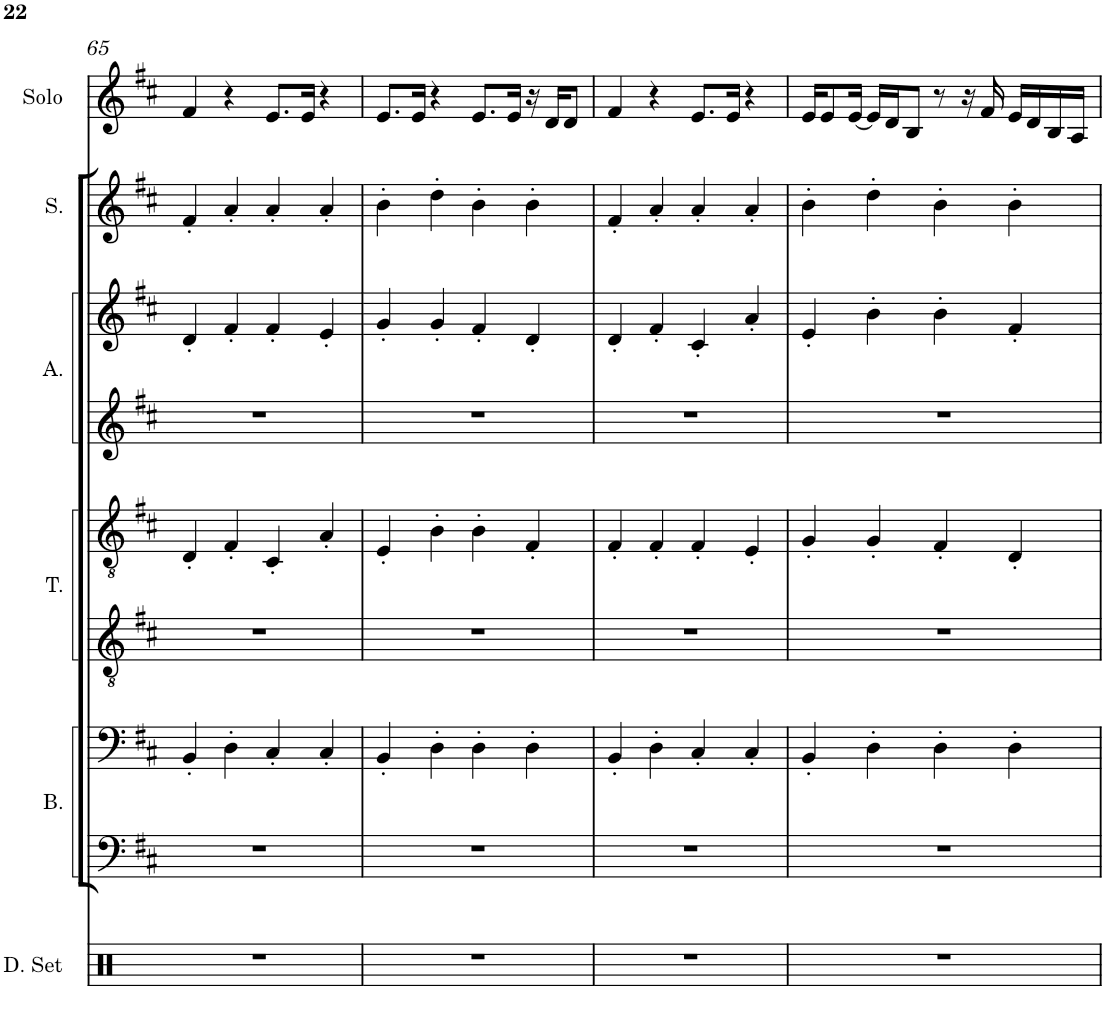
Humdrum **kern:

**kern	**kern	**kern	**kern	**kern	**kern	**kern	**kern	**kern
*part6	*part5	*part5	*part4	*part4	*part3	*part3	*part2	*part1
*staff9	*staff8	*staff7	*staff6	*staff5	*staff4	*staff3	*staff2	*staff1
*I"Drumset	*I"Bass	*	*I"Tenor	*	*I"Alto	*	*I"Soprano	*I"Solo
*I'D. Set	*I'B.	*	*I'T.	*	*I'A.	*	*I'S.	*I'Solo
!!LO:PB:g=z
*clefX	*clefF4	*clefF4	*clefGv2	*clefGv2	*clefG2	*clefG2	*clefG2	*clefG2
*k[]	*k[f#c#]	*k[f#c#]	*k[f#c#]	*k[f#c#]	*k[f#c#]	*k[f#c#]	*k[f#c#]	*k[f#c#]
*M4/4	*M4/4	*M4/4	*M4/4	*M4/4	*M4/4	*M4/4	*M4/4	*M4/4
=65	=65	=65	=65	=65	=65	=65	=65	=65
1r	1r	4BB'/	1r	4D'/	1r	4d'/	4f#'/	4f#/
.	.	4D'\	.	4F#'/	.	4f#'/	4a'/	4r
.	.	4C#'/	.	4C#'/	.	4f#'/	4a'/	8.e/L
.	.	.	.	.	.	.	.	16e/Jk
.	.	4C#'/	.	4A'/	.	4e'/	4a'/	4r
=66	=66	=66	=66	=66	=66	=66	=66	=66
1r	1r	4BB'/	1r	4E'/	1r	4g'/	4b'\	8.e/L
.	.	.	.	.	.	.	.	16e/Jk
.	.	4D'\	.	4B'\	.	4g'/	4dd'\	4r
.	.	4D'\	.	4B'\	.	4f#'/	4b'\	8.e/L
.	.	.	.	.	.	.	.	16e/Jk
.	.	4D'\	.	4F#'/	.	4d'/	4b'\	16r
.	.	.	.	.	.	.	.	16d/KL
.	.	.	.	.	.	.	.	8d/J
=67	=67	=67	=67	=67	=67	=67	=67	=67
1r	1r	4BB'/	1r	4F#'/	1r	4d'/	4f#'/	4f#/
.	.	4D'\	.	4F#'/	.	4f#'/	4a'/	4r
.	.	4C#'/	.	4F#'/	.	4c#'/	4a'/	8.e/L
.	.	.	.	.	.	.	.	16e/Jk
.	.	4C#'/	.	4E'/	.	4a'/	4a'/	4r
=68	=68	=68	=68	=68	=68	=68	=68	=68
1r	1r	4BB'/	1r	4G'/	1r	4e'/	4b'\	16e/KL
.	.	.	.	.	.	.	.	8e/
.	.	.	.	.	.	.	.	[16e/Jk
.	.	4D'\	.	4G'/	.	4b'\	4dd'\	16e/LL]
.	.	.	.	.	.	.	.	16d/J
.	.	.	.	.	.	.	.	8B/J
.	.	4D'\	.	4F#'/	.	4b'\	4b'\	8r
.	.	.	.	.	.	.	.	16r
.	.	.	.	.	.	.	.	16f#/
.	.	4D'\	.	4D'/	.	4f#'/	4b'\	16e/LL
.	.	.	.	.	.	.	.	16d/
.	.	.	.	.	.	.	.	16B/
.	.	.	.	.	.	.	.	16A/JJ
=	=	=	=	=	=	=	=	=
*-	*-	*-	*-	*-	*-	*-	*-	*-
